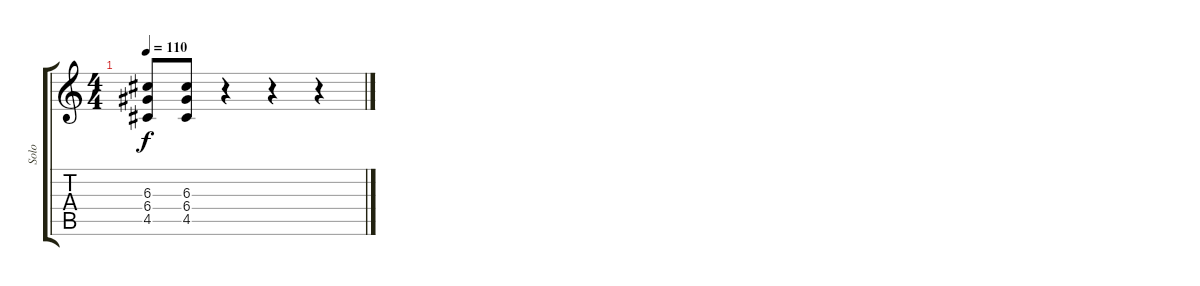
\track ("Solo" "Solo") {instrument distortionguitar}
\staff {score tabs}
\tuning (E4 B3 G3 D3 A2 E2) {hide}
\ts (4 4)
\tempo 110
\clef g2
\ks c
(6.3 6.4 4.5).8{dy f} (6.3 6.4 4.5).8 r.4 r.4 r.4
